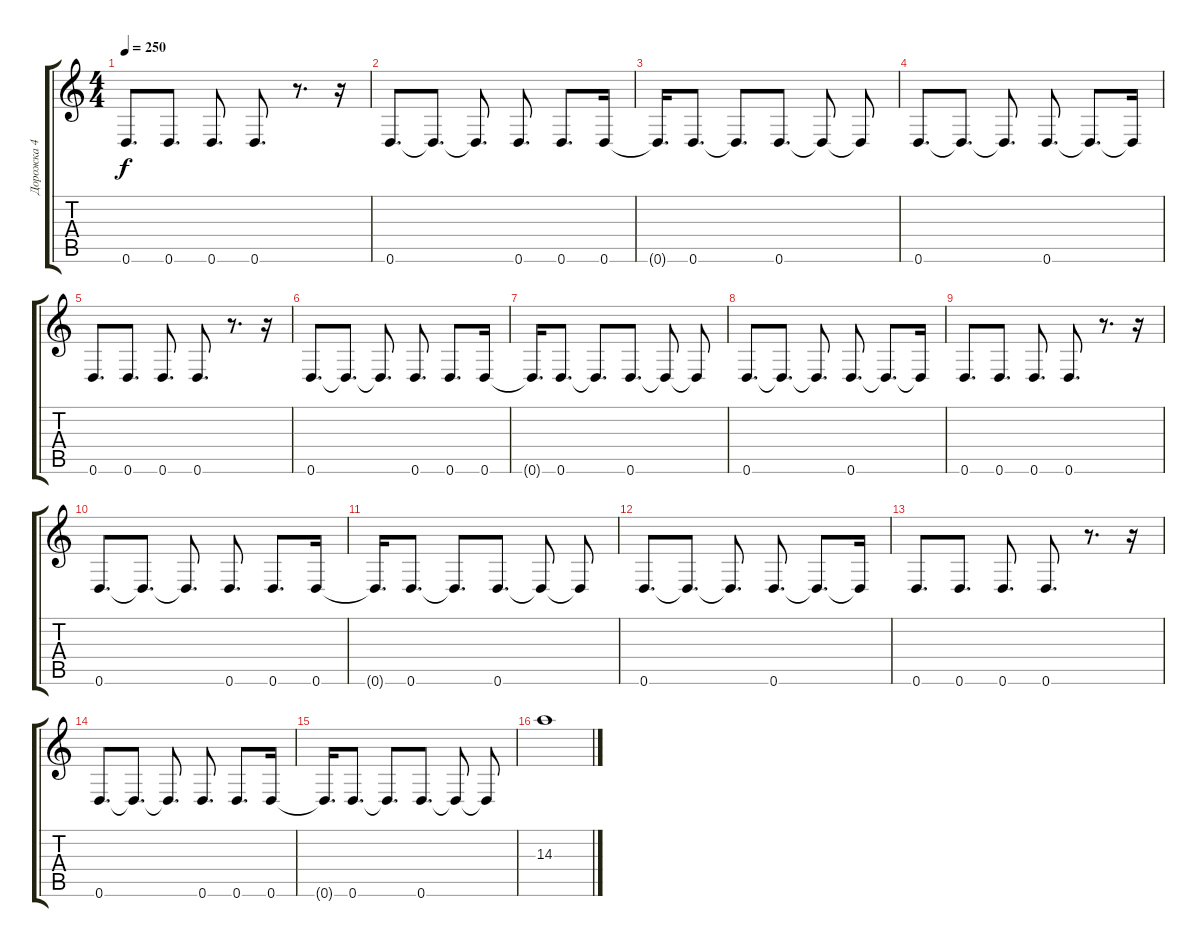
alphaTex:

\track ("Дорожка 4" "Дорожка 4") {instrument distortionguitar}
\staff {score tabs}
\tuning (E4 B3 G3 D3 A2 D2) {hide}
\ts (4 4)
\tempo 250
\clef g2
\ks c
0.6.8{d dy f} 0.6.8{d} 0.6.8{d} 0.6.8{d} r.8{d} r.16 |
0.6.8{d} 0.6{t}.8{d} 0.6{t}.8{d} 0.6.8{d} 0.6.8{d} 0.6.16 |
0.6{t}.16{d} 0.6.8{d} 0.6{t}.8{d} 0.6.8{d} 0.6{t}.8 0.6{t}.8 |
0.6.8{d} 0.6{t}.8{d} 0.6{t}.8{d} 0.6.8{d} 0.6{t}.8{d} 0.6{t}.16 |
0.6.8{d} 0.6.8{d} 0.6.8{d} 0.6.8{d} r.8{d} r.16 |
0.6.8{d} 0.6{t}.8{d} 0.6{t}.8{d} 0.6.8{d} 0.6.8{d} 0.6.16 |
0.6{t}.16{d} 0.6.8{d} 0.6{t}.8{d} 0.6.8{d} 0.6{t}.8 0.6{t}.8 |
0.6.8{d} 0.6{t}.8{d} 0.6{t}.8{d} 0.6.8{d} 0.6{t}.8{d} 0.6{t}.16 |
0.6.8{d} 0.6.8{d} 0.6.8{d} 0.6.8{d} r.8{d} r.16 |
0.6.8{d} 0.6{t}.8{d} 0.6{t}.8{d} 0.6.8{d} 0.6.8{d} 0.6.16 |
0.6{t}.16{d} 0.6.8{d} 0.6{t}.8{d} 0.6.8{d} 0.6{t}.8 0.6{t}.8 |
0.6.8{d} 0.6{t}.8{d} 0.6{t}.8{d} 0.6.8{d} 0.6{t}.8{d} 0.6{t}.16 |
0.6.8{d} 0.6.8{d} 0.6.8{d} 0.6.8{d} r.8{d} r.16 |
0.6.8{d} 0.6{t}.8{d} 0.6{t}.8{d} 0.6.8{d} 0.6.8{d} 0.6.16 |
0.6{t}.16{d} 0.6.8{d} 0.6{t}.8{d} 0.6.8{d} 0.6{t}.8 0.6{t}.8 |
14.3.1
